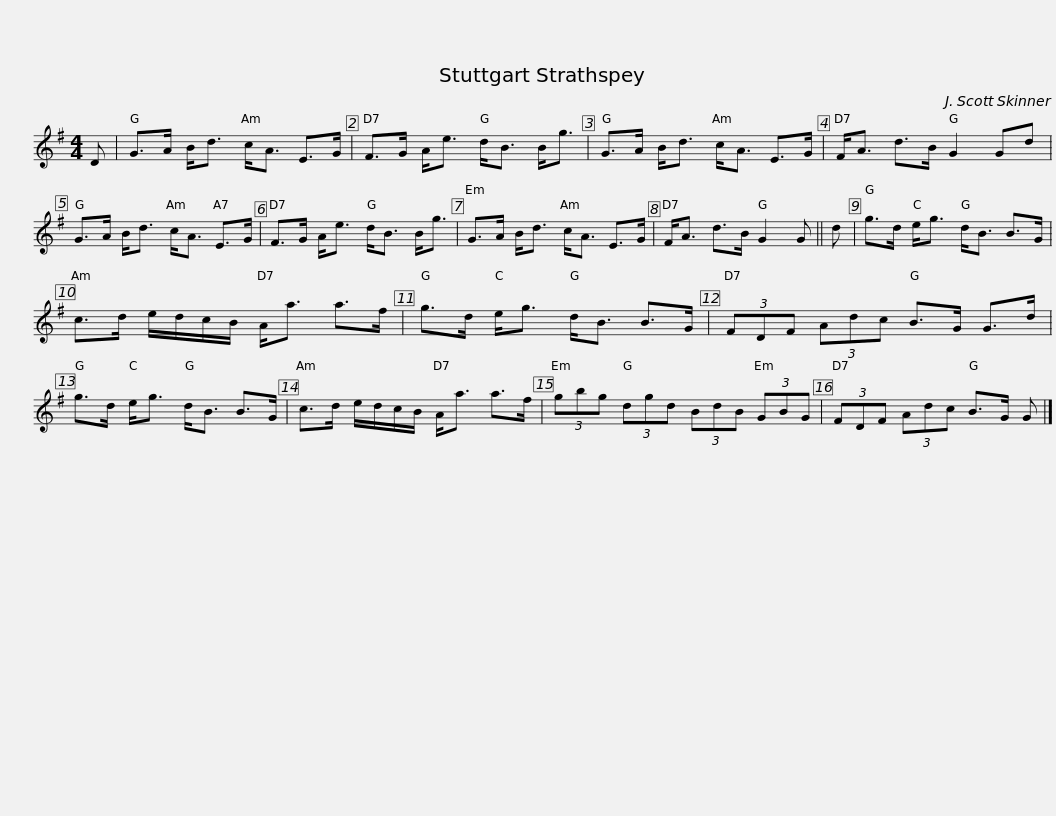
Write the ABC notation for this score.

X:1
L:1/8
M:4/4
I:linebreak $
K:G
V:1 treble
V:1
 D | G>A B<d c<A E>G | F>G A<e d<B B<g | G>A B<d c<A E>G | F<A d>B G2 Gd |$ %5
 G>A B<d c<A E>G | F>G A<e d<B B<g | G>A B<d c<A E>G | F<A d>B G2 G || d |$ %10
 g>d e<g d<B B>G | c>d e/d/c/B/ A<a a>f | g>d e<g d<B B>G | (3FDF (3Adc B>G G>d |$ g>d e<g d<B B>G | %15
 c>d e/d/c/B/ A<a a>f | (3gbg (3dgd (3BdB (3GBG | (3FDF (3Adc B>G G |] %18
